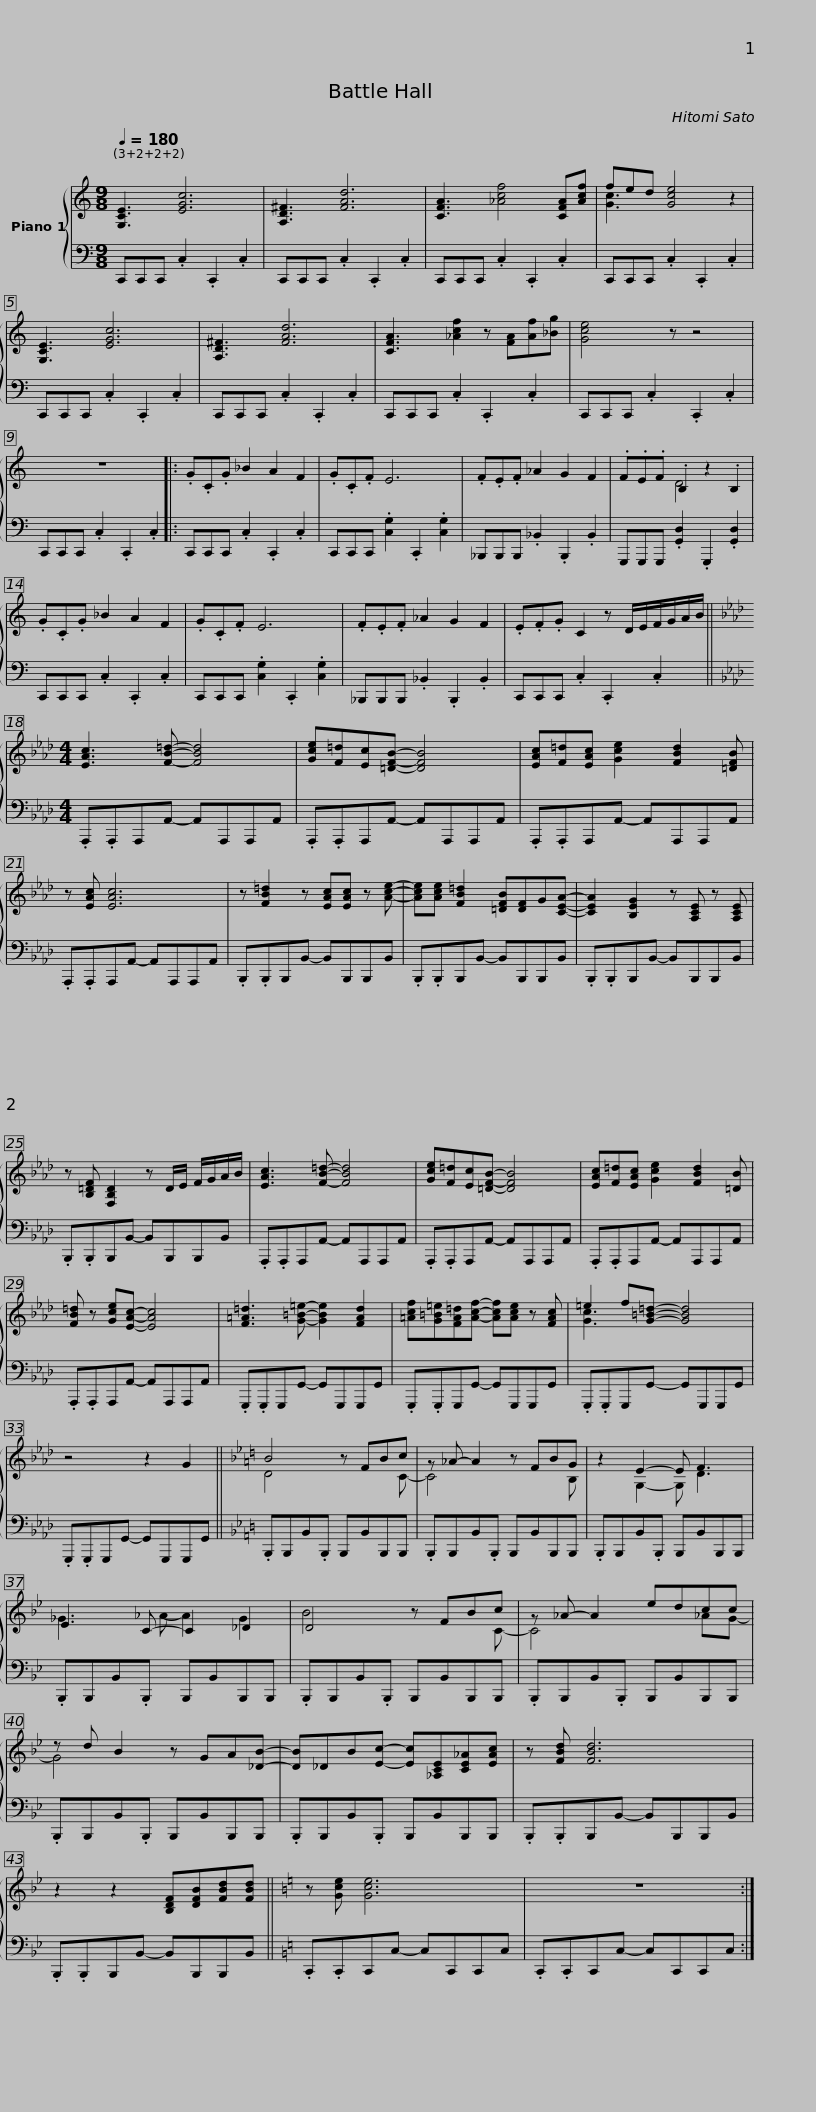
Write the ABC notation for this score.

X:1
%%score { ( 1 3 ) | 2 }
L:1/8
Q:1/4=180
M:9/8
I:linebreak $
K:C
V:1 treble
V:3 treble
V:2 bass
V:1
 [G,CE]3 [EGc]6 | [A,D^F]3 [FAd]6 | [CFA]3 [_Acf]4 [CFA][Acf] | fed [Gce]4 z2 |$ [G,CE]3 [EGc]6 | %5
 [A,D^F]3 [FAd]6 | [CFA]3 [_Acf]2 z [FA][Af][_Bg] | [Gce]4 z z4 |$ z9 |: .G.C.G _B2 A2 F2 | %10
 .G.C.F E6 | .F.E.F _A2 G2 F2 |$ .F.E.F .B,2 z2 .B,2 | .G.C.G _B2 A2 F2 | .G.C.F E6 | %15
 .F.E.F _A2 G2 F2 |$ .E.F.G C2 z D/E/F/G/A/B/ ||[K:Ab][M:4/4] [EAc]3 [FB=d]- [FBd]4 | [Gce][F=d][Ec][=DFB]- [DFB]4 |$ [EAc][F=d][EAc] [Gce]2 [FBd]2 [=DFB] | %20
 z [EAc] [EAc]6 | z [FB=d]2 z [EAc][EAc] z [Ace]- | [Ace][Ace] [FB=d]2 [=DFB][DF]G[CEA]- |$ [CEA]2 [B,EG]2 z [A,CE] z [A,CE] | z [B,=DF] [F,B,D]2 z D/E/ F/G/A/B/ | %25
 [EAc]3 [FB=d]- [FBd]4 |$ [Gce][F=d][Ec][=DFB]- [DFB]4 | [EAc][F=d][EAc] [Gce]2 [FBd]2 [=DB] | [FB=d] z [Gce][EAc]- [EAc]4 | [F=A=d]3 [G=B=e]- [GBe]2 [FAd]2 |$ %30
 [=Acf][G=B=e][FA=d][Acf]- [Acf][Ace] z [FAc] | =e2 f[G=B=d]- [GBd]4 | z4 z2 G2 ||$[K:Bb] B4 z FBc | z _A- A2 z FBG | %35
 z2 E2- E F3 | E3 C- C2 _D2 |$ D4 z FBc | z _A- A2 edcc | z d B2 z GA[_DB]- | %40
 [DB]_DB[Ec]- [Ec][_A,CE][CE_A][EAc] | z [FBd] [FBd]6 |$ z2 z2 [B,DF][DFB][FBd][FBd] ||[K:C] z [Gce] [Gce]6 | z8 :| %45
V:2
 C,,C,,C,, .C,2 .C,,2 .C,2 | C,,C,,C,, .C,2 .C,,2 .C,2 | C,,C,,C,, .C,2 .C,,2 .C,2 | C,,C,,C,, .C,2 .C,,2 .C,2 |$ C,,C,,C,, .C,2 .C,,2 .C,2 | %5
 C,,C,,C,, .C,2 .C,,2 .C,2 | C,,C,,C,, .C,2 .C,,2 .C,2 | C,,C,,C,, .C,2 .C,,2 .C,2 |$ C,,C,,C,, .C,2 .C,,2 .C,2 |: C,,C,,C,, .C,2 .C,,2 .C,2 | %10
 C,,C,,C,, .[C,G,]2 .C,,2 .[C,G,]2 | _B,,,B,,,B,,, ._B,,2 .B,,,2 .B,,2 |$ G,,,G,,,G,,, .[G,,D,]2 .G,,,2 .[G,,D,]2 | C,,C,,C,, .C,2 .C,,2 .C,2 | C,,C,,C,, .[C,G,]2 .C,,2 .[C,G,]2 | %15
 _B,,,B,,,B,,, ._B,,2 .B,,,2 .B,,2 |$ C,,C,,C,, .C,2 .C,,2 .C,2 ||[K:Ab][M:4/4] .A,,,.A,,,A,,,A,,- A,,A,,,A,,,A,, | .A,,,.A,,,A,,,A,,- A,,A,,,A,,,A,, |$ .A,,,.A,,,A,,,A,,- A,,A,,,A,,,A,, | %20
 .A,,,.A,,,A,,,A,,- A,,A,,,A,,,A,, | .B,,,.B,,,B,,,B,,- B,,B,,,B,,,B,, | .B,,,.B,,,B,,,B,,- B,,B,,,B,,,B,, |$ .B,,,.B,,,B,,,B,,- B,,B,,,B,,,B,, | .B,,,.B,,,B,,,B,,- B,,B,,,B,,,B,, | %25
 .A,,,.A,,,A,,,A,,- A,,A,,,A,,,A,, |$ .A,,,.A,,,A,,,A,,- A,,A,,,A,,,A,, | .A,,,.A,,,A,,,A,,- A,,A,,,A,,,A,, | .A,,,.A,,,A,,,A,,- A,,A,,,A,,,A,, | .G,,,.G,,,G,,,G,,- G,,G,,,G,,,G,, |$ %30
 .G,,,.G,,,G,,,G,,- G,,G,,,G,,,G,, | .G,,,.G,,,G,,,G,,- G,,G,,,G,,,G,, | .G,,,.G,,,G,,,G,,- G,,G,,,G,,,G,, ||$[K:Bb] .B,,,B,,,B,,.B,,, B,,,B,,B,,,B,,, | .B,,,B,,,B,,.B,,, B,,,B,,B,,,B,,, | %35
 .B,,,B,,,B,,.B,,, B,,,B,,B,,,B,,, | .B,,,B,,,B,,.B,,, B,,,B,,B,,,B,,, |$ .B,,,B,,,B,,.B,,, B,,,B,,B,,,B,,, | .B,,,B,,,B,,.B,,, B,,,B,,B,,,B,,, | .B,,,B,,,B,,.B,,, B,,,B,,B,,,B,,, | %40
 .B,,,B,,,B,,.B,,, B,,,B,,B,,,B,,, | .B,,,.B,,,B,,,B,,- B,,B,,,B,,,B,, |$ .B,,,.B,,,B,,,B,,- B,,B,,,B,,,B,, ||[K:C] .C,,.C,,C,,C,- C,C,,C,,C, | .C,,.C,,C,,C,- C,C,,C,,C, :| %45
V:3
 x9 | x9 | x9 | [Gc]3 x6 |$ x9 | %5
 x9 | x9 | x9 |$ x9 |: x9 | %10
 x9 | x9 |$ x3 D4 x2 | x9 | x9 | %15
 x9 |$ x9 ||[K:Ab][M:4/4] x8 | x8 |$ x8 | %20
 x8 | x8 | x8 |$ x8 | x8 | %25
 x8 |$ x8 | x8 | x8 | x8 |$ %30
 x8 | [Gc]3 x5 | x8 ||$[K:Bb] D4 x3 C- | C4 x3 B, | %35
 x2 G,2- G, D3 | _G3 _A- A2 G2 |$ B4 x3 C- | C4 x2 _AG- | G4 x4 | %40
 x8 | x8 |$ x8 ||[K:C] x8 | x8 :| %45
